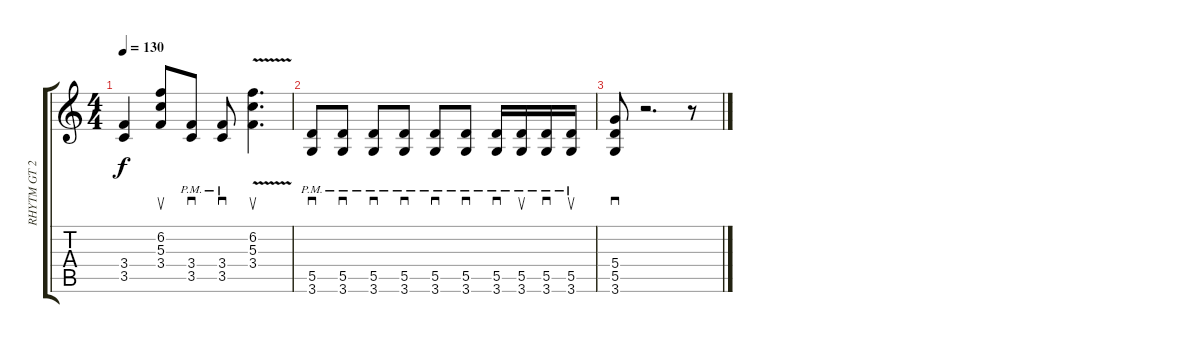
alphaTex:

\track ("RHYTM GT 2" "RHYTM GT 2") {instrument overdrivenguitar}
\staff {score tabs}
\tuning (E4 B3 G3 D3 A2 E2) {hide}
\ts (4 4)
\tempo 130
\clef g2
\ks c
(3.4 3.5).4{dy f} (6.2 5.3 3.4).8{su} (3.4 3.5{pm}).8{sd} (3.4 3.5{pm}).8{sd} (6.2{v} 5.3{v} 3.4{v}).4{d su} |
(5.5 3.6{pm}).8{sd} (5.5 3.6{pm}).8{sd} (5.5 3.6{pm}).8{sd} (5.5 3.6{pm}).8{sd} (5.5 3.6{pm}).8{sd} (5.5 3.6{pm}).8{sd} (5.5 3.6{pm}).16{sd} (5.5 3.6{pm}).16{su} (5.5 3.6{pm}).16{sd} (5.5 3.6{pm}).16{su} |
(5.4 5.5 3.6).8{sd} r.2{d} r.8
